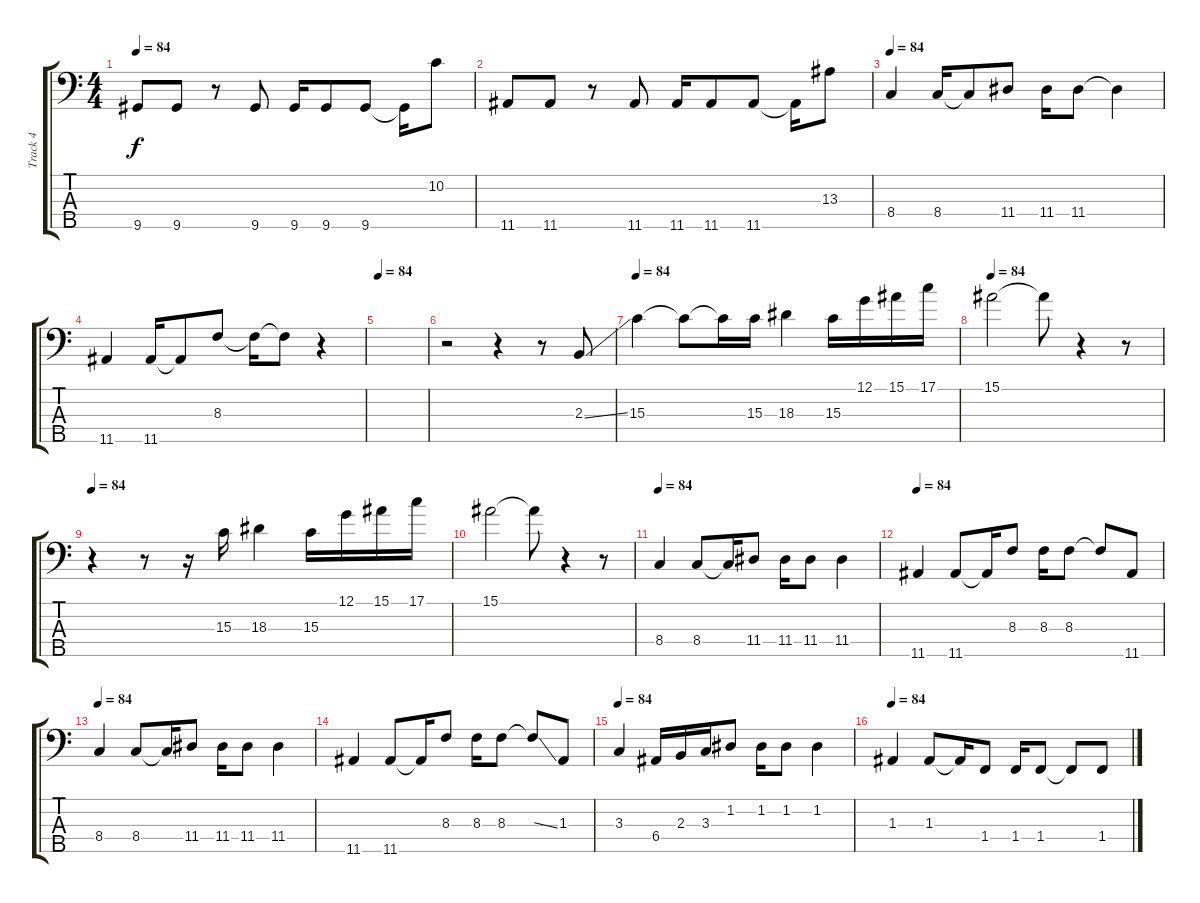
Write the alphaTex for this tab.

\track ("Track 4" "Track 4") {instrument electricbassfinger}
\staff {score tabs}
\tuning (G2 D2 A1 E1 B0) {hide}
\ts (4 4)
\tempo 84
\clef f4
\ks c
9.5.8{dy f} 9.5.8 r.8 9.5.8 9.5.16 9.5.8 9.5.8 9.5{t}.16 10.2.8 |
11.5.8 11.5.8 r.8 11.5.8 11.5.16 11.5.8 11.5.8 11.5{t}.16 13.3.8 |
\tempo 84
8.4.4 8.4.16 8.4{t}.8 11.4.8 11.4.16 11.4.8 11.4{t}.4 |
11.5.4 11.5.16 11.5{t}.8 8.3.8 8.3{t}.16 8.3{t}.8 r.4 |
\tempo 105
\tempo 84
|
r.2 r.4 r.8 2.3{ss}.8 |
\tempo 84
15.3.4 15.3{t}.8 15.3{t}.16 15.3.16 18.3.4 15.3.16 12.1.16 15.1.16 17.1.16 |
\tempo 84
15.1.2 15.1{t}.8 r.4 r.8 |
\tempo 84
r.4 r.8 r.16 15.3.16 18.3.4 15.3.16 12.1.16 15.1.16 17.1.16 |
15.1.2 15.1{t}.8 r.4 r.8 |
\tempo 84
8.4.4 8.4.8 8.4{t}.16 11.4.8 11.4.16 11.4.8 11.4.4 |
\tempo 84
11.5.4 11.5.8 11.5{t}.16 8.3.8 8.3.16 8.3.8 8.3{t}.8 11.5.8 |
\tempo 84
8.4.4 8.4.8 8.4{t}.16 11.4.8 11.4.16 11.4.8 11.4.4 |
11.5.4 11.5.8 11.5{t}.16 8.3.8 8.3.16 8.3.8 8.3{ss t}.8 1.3.8 |
\tempo 84
3.3.4 6.4.16 2.3.16 3.3.16 1.2.8 1.2.16 1.2.8 1.2.4 |
\tempo 84
1.3.4 1.3.8 1.3{t}.16 1.4.8 1.4.16 1.4.8 1.4{t}.8 1.4{sl}.8
